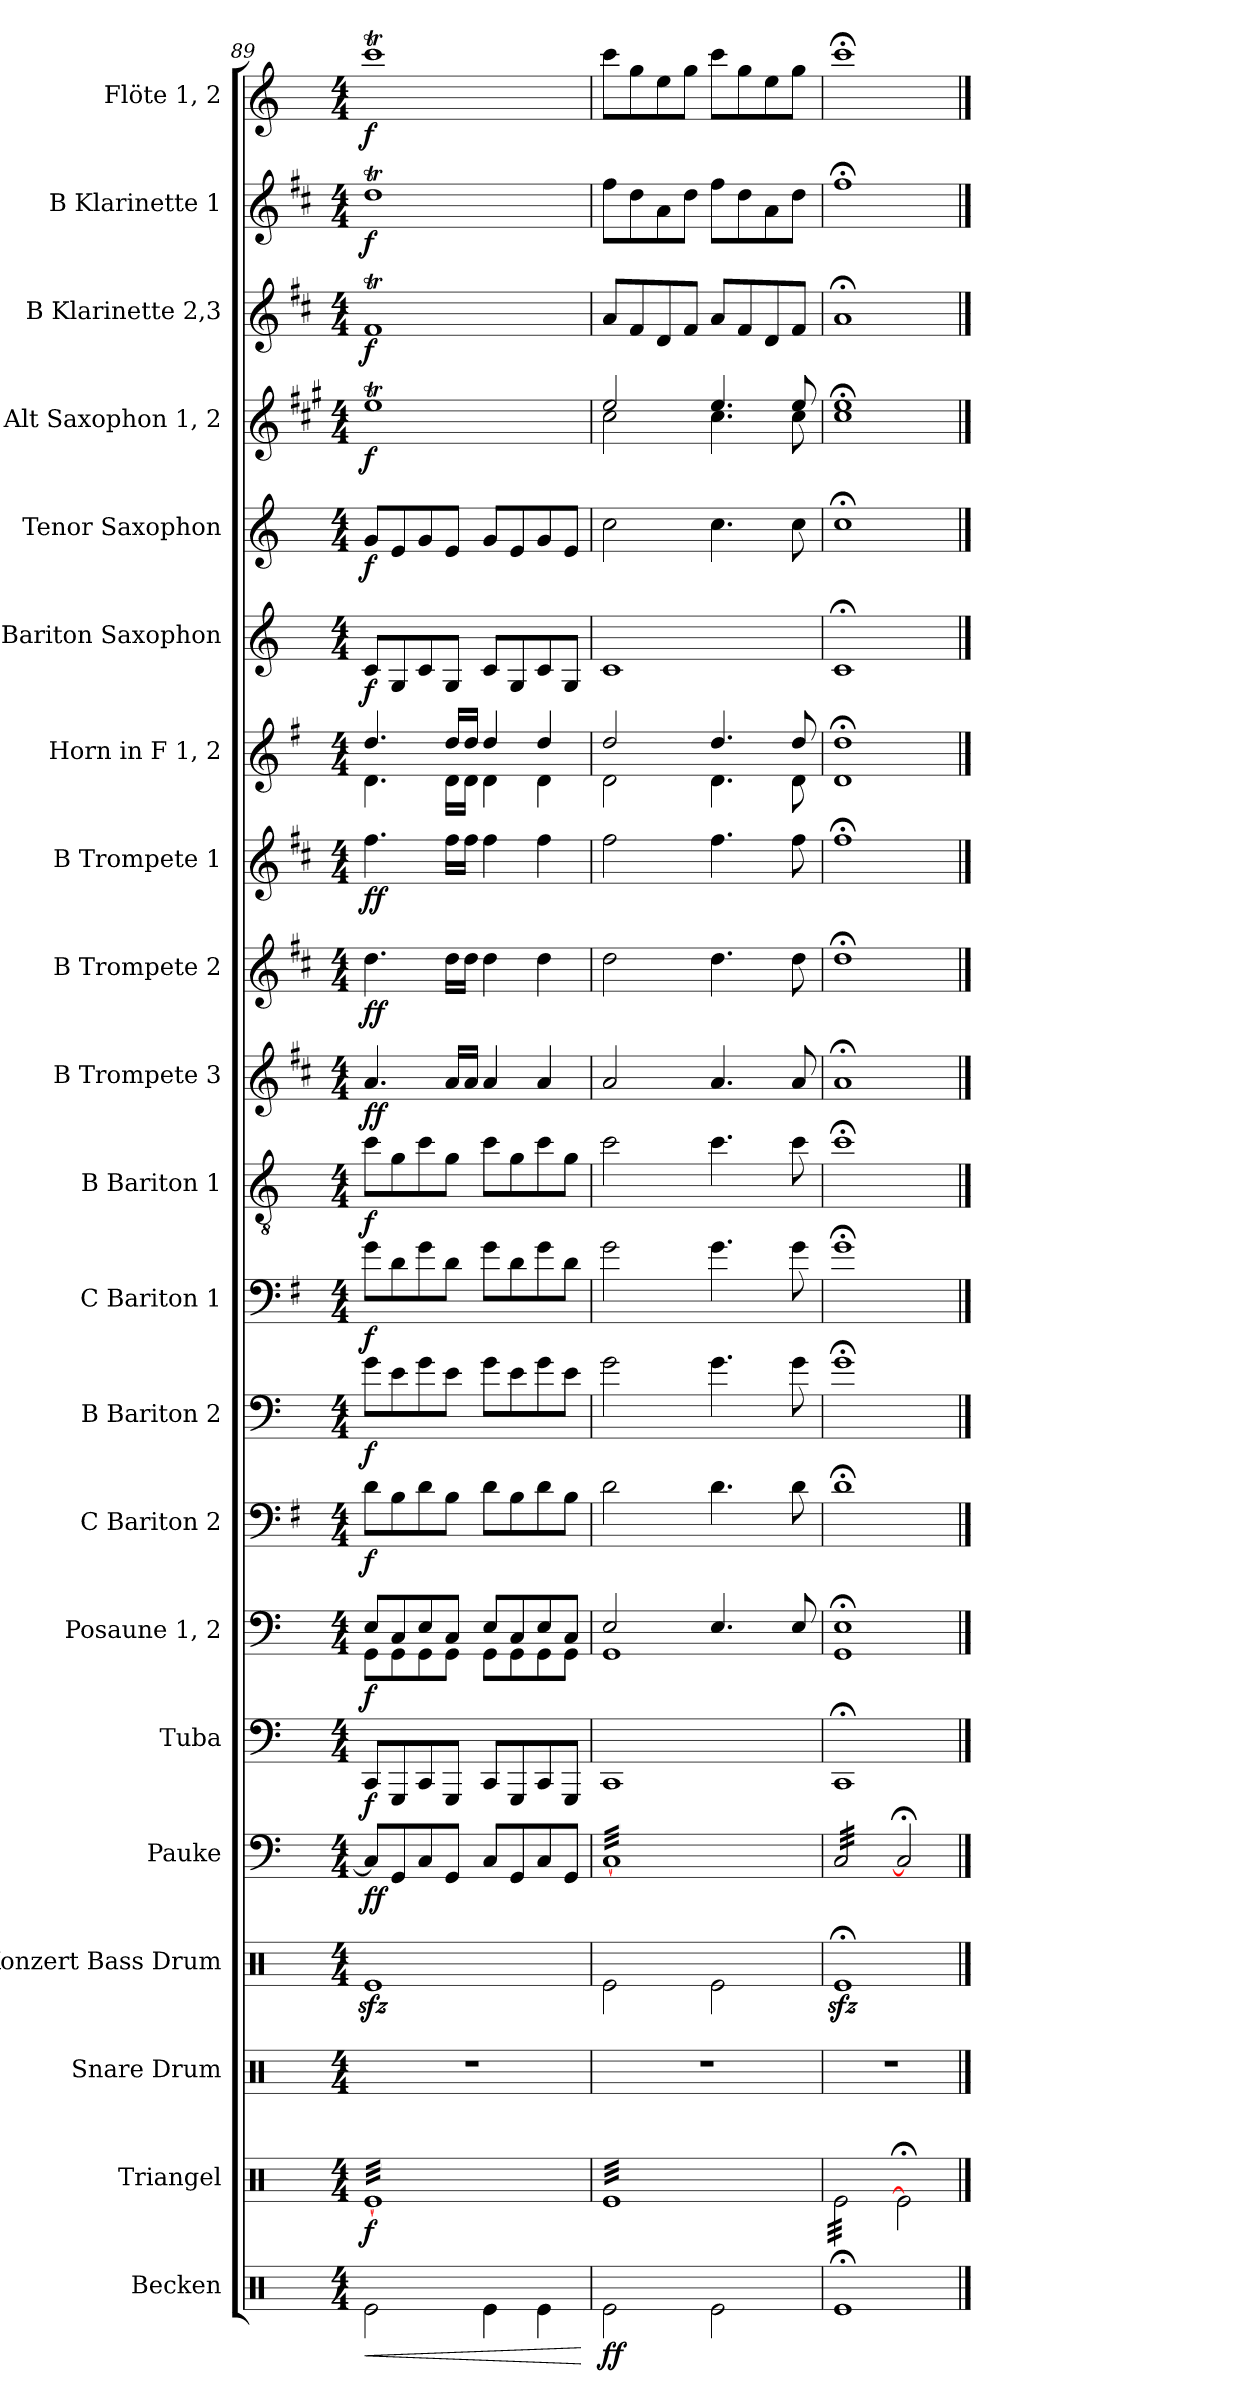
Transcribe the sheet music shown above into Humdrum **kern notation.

**kern	**dynam	**kern	**dynam	**kern	**kern	**kern	**dynam	**kern	**dynam	**kern	**dynam	**kern	**dynam	**kern	**dynam	**kern	**dynam	**kern	**dynam	**kern	**dynam	**kern	**dynam	**kern	**dynam	**kern	**kern	**dynam	**kern	**dynam	**kern	**dynam	**kern	**dynam	**kern	**dynam	**kern	**dynam
*part21	*part21	*part20	*part20	*part19	*part18	*part17	*part17	*part16	*part16	*part15	*part15	*part14	*part14	*part13	*part13	*part12	*part12	*part11	*part11	*part10	*part10	*part9	*part9	*part8	*part8	*part7	*part6	*part6	*part5	*part5	*part4	*part4	*part3	*part3	*part2	*part2	*part1	*part1
*staff21	*staff21	*staff20	*staff20	*staff19	*staff18	*staff17	*staff17	*staff16	*staff16	*staff15	*staff15	*staff14	*staff14	*staff13	*staff13	*staff12	*staff12	*staff11	*staff11	*staff10	*staff10	*staff9	*staff9	*staff8	*staff8	*staff7	*staff6	*staff6	*staff5	*staff5	*staff4	*staff4	*staff3	*staff3	*staff2	*staff2	*staff1	*staff1
*I"Becken	*	*I"Triangel	*	*I"Snare Drum	*I"Konzert Bass Drum	*I"Pauke	*	*I"Tuba	*	*I"Posaune 1, 2	*	*I"C Bariton 2	*	*I"B Bariton 2	*	*I"C Bariton 1	*	*I"B Bariton 1	*	*I"B Trompete 3	*	*I"B Trompete 2	*	*I"B Trompete 1	*	*I"Horn in F 1, 2	*I"Bariton Saxophon	*	*I"Tenor Saxophon	*	*I"Alt Saxophon 1, 2	*	*I"B Klarinette 2,3	*	*I"B Klarinette 1	*	*I"Flöte 1, 2	*
*I'Bkn.	*	*I'Trgl.	*	*I'Sn. Dr.	*I'Kon. BD	*I'Pk.	*	*I'Tba.	*	*I'Psn. 1, 2	*	*I'C Bar. 2	*	*I'B Bar. 2	*	*I'C Bar. 1	*	*I'B Bar. 1	*	*I'B Tpt. 3	*	*I'B Tpt. 2	*	*I'B Tpt. 1	*	*	*I'Bar. Sax.	*	*I'T. Sax.	*	*I'A. Sax. 1, 2	*	*I'B Kl. 2, 3	*	*I'B Kl. 1	*	*I'Fl.	*
*clefX	*	*clefX	*	*clefX	*clefX	*clefF4	*	*clefF4	*	*clefF4	*	*clefF4	*	*clefF4	*	*clefF4	*	*clefGv2	*	*clefG2	*	*clefG2	*	*clefG2	*	*clefG2	*clefG2	*	*clefG2	*	*clefG2	*	*clefG2	*	*clefG2	*	*clefG2	*
*	*	*	*	*	*	*	*	*	*	*	*	*ITrd4c7	*	*ITrd8c14	*	*ITrd4c7	*	*ITrd8c14	*	*ITrd1c2	*	*ITrd1c2	*	*ITrd1c2	*	*ITrd4c7	*ITrd12c21	*	*ITrd8c14	*	*ITrd5c9	*	*ITrd1c2	*	*ITrd1c2	*	*	*
*k[]	*	*k[]	*	*k[]	*k[]	*k[]	*	*k[]	*	*k[]	*	*k[]	*	*k[]	*	*k[]	*	*k[]	*	*k[]	*	*k[]	*	*k[]	*	*k[]	*k[]	*	*k[]	*	*k[]	*	*k[]	*	*k[]	*	*k[]	*
*M4/4	*	*M4/4	*	*M4/4	*M4/4	*M4/4	*	*M4/4	*	*M4/4	*	*M4/4	*	*M4/4	*	*M4/4	*	*M4/4	*	*M4/4	*	*M4/4	*	*M4/4	*	*M4/4	*M4/4	*	*M4/4	*	*M4/4	*	*M4/4	*	*M4/4	*	*M4/4	*
=89	=89	=89	=89	=89	=89	=89	=89	=89	=89	=89	=89	=89	=89	=89	=89	=89	=89	=89	=89	=89	=89	=89	=89	=89	=89	=89	=89	=89	=89	=89	=89	=89	=89	=89	=89	=89	=89	=89
!	!LO:HP:b	!	!LO:DY:b	!	!	!	!LO:DY:b	!	!LO:DY:b	!	!LO:DY:b	!	!LO:DY:b	!	!LO:DY:b	!	!LO:DY:b	!	!LO:DY:b	!	!LO:DY:b	!	!LO:DY:b	!	!LO:DY:b	!	!	!LO:DY:b	!	!LO:DY:b	!	!LO:DY:b	!	!LO:DY:b	!	!LO:DY:b	!	!LO:DY:b
*	*	*	*	*	*	*	*	*	*	*^	*	*	*	*	*	*	*	*	*	*	*	*	*	*	*	*^	*	*	*	*	*	*	*	*	*	*	*	*
*	*	*tremolo	*	*	*	*	*	*	*	*	*	*	*	*	*	*	*	*	*	*	*	*	*	*	*	*	*	*	*	*	*	*	*	*	*	*	*	*	*	*
2Re\	<	[32ReLLL	f	1r	1Rezz<	8C/L]	ff	8CC/L	f	8E/L	8GG\L	f	8G\L	f	8G\L	f	8c\L	f	8c\L	f	4.g/	ff	4.cc\	ff	4.ee\	ff	4.g/	4.G\	8C/L	f	8G/L	f	1gT	f	1et	f	1ccT	f	1cccT	f
.	.	32Re	.	.	.	.	.	.	.	.	.	.	.	.	.	.	.	.	.	.	.	.	.	.	.	.	.	.	.	.	.	.	.	.	.	.	.	.	.	.
.	.	32Re	.	.	.	.	.	.	.	.	.	.	.	.	.	.	.	.	.	.	.	.	.	.	.	.	.	.	.	.	.	.	.	.	.	.	.	.	.	.
.	.	32Re	.	.	.	.	.	.	.	.	.	.	.	.	.	.	.	.	.	.	.	.	.	.	.	.	.	.	.	.	.	.	.	.	.	.	.	.	.	.
.	.	32Re	.	.	.	8GG/	.	8GGG/	.	8C/	8GG\	.	8E\	.	8E\	.	8G\	.	8G\	.	.	.	.	.	.	.	.	.	8GG/	.	8E/	.	.	.	.	.	.	.	.	.
.	.	32Re	.	.	.	.	.	.	.	.	.	.	.	.	.	.	.	.	.	.	.	.	.	.	.	.	.	.	.	.	.	.	.	.	.	.	.	.	.	.
.	.	32Re	.	.	.	.	.	.	.	.	.	.	.	.	.	.	.	.	.	.	.	.	.	.	.	.	.	.	.	.	.	.	.	.	.	.	.	.	.	.
.	.	32Re	.	.	.	.	.	.	.	.	.	.	.	.	.	.	.	.	.	.	.	.	.	.	.	.	.	.	.	.	.	.	.	.	.	.	.	.	.	.
.	.	32Re	.	.	.	8C/	.	8CC/	.	8E/	8GG\	.	8G\	.	8G\	.	8c\	.	8c\	.	.	.	.	.	.	.	.	.	8C/	.	8G/	.	.	.	.	.	.	.	.	.
.	.	32Re	.	.	.	.	.	.	.	.	.	.	.	.	.	.	.	.	.	.	.	.	.	.	.	.	.	.	.	.	.	.	.	.	.	.	.	.	.	.
.	.	32Re	.	.	.	.	.	.	.	.	.	.	.	.	.	.	.	.	.	.	.	.	.	.	.	.	.	.	.	.	.	.	.	.	.	.	.	.	.	.
.	.	32Re	.	.	.	.	.	.	.	.	.	.	.	.	.	.	.	.	.	.	.	.	.	.	.	.	.	.	.	.	.	.	.	.	.	.	.	.	.	.
.	.	32Re	.	.	.	8GG/J	.	8GGG/J	.	8C/J	8GG\J	.	8E\J	.	8E\J	.	8G\J	.	8G\J	.	16g/LL	.	16cc\LL	.	16ee\LL	.	16g/LL	16G\LL	8GG/J	.	8E/J	.	.	.	.	.	.	.	.	.
.	.	32Re	.	.	.	.	.	.	.	.	.	.	.	.	.	.	.	.	.	.	.	.	.	.	.	.	.	.	.	.	.	.	.	.	.	.	.	.	.	.
.	.	32Re	.	.	.	.	.	.	.	.	.	.	.	.	.	.	.	.	.	.	16g/JJ	.	16cc\JJ	.	16ee\JJ	.	16g/JJ	16G\JJ	.	.	.	.	.	.	.	.	.	.	.	.
.	.	32Re	.	.	.	.	.	.	.	.	.	.	.	.	.	.	.	.	.	.	.	.	.	.	.	.	.	.	.	.	.	.	.	.	.	.	.	.	.	.
4Re\	.	32Re	.	.	.	8C/L	.	8CC/L	.	8E/L	8GG\L	.	8G\L	.	8G\L	.	8c\L	.	8c\L	.	4g/	.	4cc\	.	4ee\	.	4g/	4G\	8C/L	.	8G/L	.	.	.	.	.	.	.	.	.
.	.	32Re	.	.	.	.	.	.	.	.	.	.	.	.	.	.	.	.	.	.	.	.	.	.	.	.	.	.	.	.	.	.	.	.	.	.	.	.	.	.
.	.	32Re	.	.	.	.	.	.	.	.	.	.	.	.	.	.	.	.	.	.	.	.	.	.	.	.	.	.	.	.	.	.	.	.	.	.	.	.	.	.
.	.	32Re	.	.	.	.	.	.	.	.	.	.	.	.	.	.	.	.	.	.	.	.	.	.	.	.	.	.	.	.	.	.	.	.	.	.	.	.	.	.
.	.	32Re	.	.	.	8GG/	.	8GGG/	.	8C/	8GG\	.	8E\	.	8E\	.	8G\	.	8G\	.	.	.	.	.	.	.	.	.	8GG/	.	8E/	.	.	.	.	.	.	.	.	.
.	.	32Re	.	.	.	.	.	.	.	.	.	.	.	.	.	.	.	.	.	.	.	.	.	.	.	.	.	.	.	.	.	.	.	.	.	.	.	.	.	.
.	.	32Re	.	.	.	.	.	.	.	.	.	.	.	.	.	.	.	.	.	.	.	.	.	.	.	.	.	.	.	.	.	.	.	.	.	.	.	.	.	.
.	.	32Re	.	.	.	.	.	.	.	.	.	.	.	.	.	.	.	.	.	.	.	.	.	.	.	.	.	.	.	.	.	.	.	.	.	.	.	.	.	.
4Re\	.	32Re	.	.	.	8C/	.	8CC/	.	8E/	8GG\	.	8G\	.	8G\	.	8c\	.	8c\	.	4g/	.	4cc\	.	4ee\	.	4g/	4G\	8C/	.	8G/	.	.	.	.	.	.	.	.	.
.	.	32Re	.	.	.	.	.	.	.	.	.	.	.	.	.	.	.	.	.	.	.	.	.	.	.	.	.	.	.	.	.	.	.	.	.	.	.	.	.	.
.	.	32Re	.	.	.	.	.	.	.	.	.	.	.	.	.	.	.	.	.	.	.	.	.	.	.	.	.	.	.	.	.	.	.	.	.	.	.	.	.	.
.	.	32Re	.	.	.	.	.	.	.	.	.	.	.	.	.	.	.	.	.	.	.	.	.	.	.	.	.	.	.	.	.	.	.	.	.	.	.	.	.	.
.	.	32Re	.	.	.	8GG/J	.	8GGG/J	.	8C/J	8GG\J	.	8E\J	.	8E\J	.	8G\J	.	8G\J	.	.	.	.	.	.	.	.	.	8GG/J	.	8E/J	.	.	.	.	.	.	.	.	.
.	.	32Re	.	.	.	.	.	.	.	.	.	.	.	.	.	.	.	.	.	.	.	.	.	.	.	.	.	.	.	.	.	.	.	.	.	.	.	.	.	.
.	.	32Re	.	.	.	.	.	.	.	.	.	.	.	.	.	.	.	.	.	.	.	.	.	.	.	.	.	.	.	.	.	.	.	.	.	.	.	.	.	.
.	.	32ReJJJ	.	.	.	.	.	.	.	.	.	.	.	.	.	.	.	.	.	.	.	.	.	.	.	.	.	.	.	.	.	.	.	.	.	.	.	.	.	.
*	*	*	*	*	*	*	*	*	*	*v	*v	*	*	*	*	*	*	*	*	*	*	*	*	*	*	*	*v	*v	*	*	*	*	*	*	*	*	*	*	*	*
.	[	.	.	.	.	.	.	.	.	.	.	.	.	.	.	.	.	.	.	.	.	.	.	.	.	.	.	.	.	.	.	.	.	.	.	.	.	.
=90	=90	=90	=90	=90	=90	=90	=90	=90	=90	=90	=90	=90	=90	=90	=90	=90	=90	=90	=90	=90	=90	=90	=90	=90	=90	=90	=90	=90	=90	=90	=90	=90	=90	=90	=90	=90	=90	=90
*	*	*	*	*	*	*	*	*	*	*^	*	*	*	*	*	*	*	*	*	*	*	*	*	*	*	*^	*	*	*	*	*^	*	*	*	*	*	*	*
!	!LO:DY:b	!	!	!	!	!	!	!	!	!	!	!	!	!	!	!	!	!	!	!	!	!	!	!	!	!	!	!	!	!	!	!	!	!	!	!	!	!	!	!	!
*	*	*	*	*	*	*tremolo	*	*	*	*	*	*	*	*	*	*	*	*	*	*	*	*	*	*	*	*	*	*	*	*	*	*	*	*	*	*	*	*	*	*	*
2Re\	ff	32ReLLL	.	1r	2Re\	[32CLLL	.	1CC	.	2E/	1GG	.	2G\	.	2G\	.	2c\	.	2c\	.	2g/	.	2cc\	.	2ee\	.	2g/	2G\	1C	.	2c\	.	2g/	2e\	.	8g/L	.	8ee\L	.	8ccc\L	.
.	.	32Re	.	.	.	32C	.	.	.	.	.	.	.	.	.	.	.	.	.	.	.	.	.	.	.	.	.	.	.	.	.	.	.	.	.	.	.	.	.	.	.
.	.	32Re	.	.	.	32C	.	.	.	.	.	.	.	.	.	.	.	.	.	.	.	.	.	.	.	.	.	.	.	.	.	.	.	.	.	.	.	.	.	.	.
.	.	32Re	.	.	.	32C	.	.	.	.	.	.	.	.	.	.	.	.	.	.	.	.	.	.	.	.	.	.	.	.	.	.	.	.	.	.	.	.	.	.	.
.	.	32Re	.	.	.	32C	.	.	.	.	.	.	.	.	.	.	.	.	.	.	.	.	.	.	.	.	.	.	.	.	.	.	.	.	.	8e/	.	8cc\	.	8gg\	.
.	.	32Re	.	.	.	32C	.	.	.	.	.	.	.	.	.	.	.	.	.	.	.	.	.	.	.	.	.	.	.	.	.	.	.	.	.	.	.	.	.	.	.
.	.	32Re	.	.	.	32C	.	.	.	.	.	.	.	.	.	.	.	.	.	.	.	.	.	.	.	.	.	.	.	.	.	.	.	.	.	.	.	.	.	.	.
.	.	32Re	.	.	.	32C	.	.	.	.	.	.	.	.	.	.	.	.	.	.	.	.	.	.	.	.	.	.	.	.	.	.	.	.	.	.	.	.	.	.	.
.	.	32Re	.	.	.	32C	.	.	.	.	.	.	.	.	.	.	.	.	.	.	.	.	.	.	.	.	.	.	.	.	.	.	.	.	.	8c/	.	8g\	.	8ee\	.
.	.	32Re	.	.	.	32C	.	.	.	.	.	.	.	.	.	.	.	.	.	.	.	.	.	.	.	.	.	.	.	.	.	.	.	.	.	.	.	.	.	.	.
.	.	32Re	.	.	.	32C	.	.	.	.	.	.	.	.	.	.	.	.	.	.	.	.	.	.	.	.	.	.	.	.	.	.	.	.	.	.	.	.	.	.	.
.	.	32Re	.	.	.	32C	.	.	.	.	.	.	.	.	.	.	.	.	.	.	.	.	.	.	.	.	.	.	.	.	.	.	.	.	.	.	.	.	.	.	.
.	.	32Re	.	.	.	32C	.	.	.	.	.	.	.	.	.	.	.	.	.	.	.	.	.	.	.	.	.	.	.	.	.	.	.	.	.	8e/J	.	8cc\J	.	8gg\J	.
.	.	32Re	.	.	.	32C	.	.	.	.	.	.	.	.	.	.	.	.	.	.	.	.	.	.	.	.	.	.	.	.	.	.	.	.	.	.	.	.	.	.	.
.	.	32Re	.	.	.	32C	.	.	.	.	.	.	.	.	.	.	.	.	.	.	.	.	.	.	.	.	.	.	.	.	.	.	.	.	.	.	.	.	.	.	.
.	.	32Re	.	.	.	32C	.	.	.	.	.	.	.	.	.	.	.	.	.	.	.	.	.	.	.	.	.	.	.	.	.	.	.	.	.	.	.	.	.	.	.
2Re\	.	32Re	.	.	2Re\	32C	.	.	.	4.E/	.	.	4.G\	.	4.G\	.	4.c\	.	4.c\	.	4.g/	.	4.cc\	.	4.ee\	.	4.g/	4.G\	.	.	4.c\	.	4.g/	4.e\	.	8g/L	.	8ee\L	.	8ccc\L	.
.	.	32Re	.	.	.	32C	.	.	.	.	.	.	.	.	.	.	.	.	.	.	.	.	.	.	.	.	.	.	.	.	.	.	.	.	.	.	.	.	.	.	.
.	.	32Re	.	.	.	32C	.	.	.	.	.	.	.	.	.	.	.	.	.	.	.	.	.	.	.	.	.	.	.	.	.	.	.	.	.	.	.	.	.	.	.
.	.	32Re	.	.	.	32C	.	.	.	.	.	.	.	.	.	.	.	.	.	.	.	.	.	.	.	.	.	.	.	.	.	.	.	.	.	.	.	.	.	.	.
.	.	32Re	.	.	.	32C	.	.	.	.	.	.	.	.	.	.	.	.	.	.	.	.	.	.	.	.	.	.	.	.	.	.	.	.	.	8e/	.	8cc\	.	8gg\	.
.	.	32Re	.	.	.	32C	.	.	.	.	.	.	.	.	.	.	.	.	.	.	.	.	.	.	.	.	.	.	.	.	.	.	.	.	.	.	.	.	.	.	.
.	.	32Re	.	.	.	32C	.	.	.	.	.	.	.	.	.	.	.	.	.	.	.	.	.	.	.	.	.	.	.	.	.	.	.	.	.	.	.	.	.	.	.
.	.	32Re	.	.	.	32C	.	.	.	.	.	.	.	.	.	.	.	.	.	.	.	.	.	.	.	.	.	.	.	.	.	.	.	.	.	.	.	.	.	.	.
.	.	32Re	.	.	.	32C	.	.	.	.	.	.	.	.	.	.	.	.	.	.	.	.	.	.	.	.	.	.	.	.	.	.	.	.	.	8c/	.	8g\	.	8ee\	.
.	.	32Re	.	.	.	32C	.	.	.	.	.	.	.	.	.	.	.	.	.	.	.	.	.	.	.	.	.	.	.	.	.	.	.	.	.	.	.	.	.	.	.
.	.	32Re	.	.	.	32C	.	.	.	.	.	.	.	.	.	.	.	.	.	.	.	.	.	.	.	.	.	.	.	.	.	.	.	.	.	.	.	.	.	.	.
.	.	32Re	.	.	.	32C	.	.	.	.	.	.	.	.	.	.	.	.	.	.	.	.	.	.	.	.	.	.	.	.	.	.	.	.	.	.	.	.	.	.	.
.	.	32Re	.	.	.	32C	.	.	.	8E/	.	.	8G\	.	8G\	.	8c\	.	8c\	.	8g/	.	8cc\	.	8ee\	.	8g/	8G\	.	.	8c\	.	8g/	8e\	.	8e/J	.	8cc\J	.	8gg\J	.
.	.	32Re	.	.	.	32C	.	.	.	.	.	.	.	.	.	.	.	.	.	.	.	.	.	.	.	.	.	.	.	.	.	.	.	.	.	.	.	.	.	.	.
.	.	32Re	.	.	.	32C	.	.	.	.	.	.	.	.	.	.	.	.	.	.	.	.	.	.	.	.	.	.	.	.	.	.	.	.	.	.	.	.	.	.	.
.	.	32ReJJJ	.	.	.	32CJJJ	.	.	.	.	.	.	.	.	.	.	.	.	.	.	.	.	.	.	.	.	.	.	.	.	.	.	.	.	.	.	.	.	.	.	.
=91	=91	=91	=91	=91	=91	=91	=91	=91	=91	=91	=91	=91	=91	=91	=91	=91	=91	=91	=91	=91	=91	=91	=91	=91	=91	=91	=91	=91	=91	=91	=91	=91	=91	=91	=91	=91	=91	=91	=91	=91	=91
1Re;<	.	32Re\LLL	.	1r	1Rezz<;<	32C/LLL	.	1CC;<	.	1E;<	1GG	.	1G;<	.	1G;<	.	1c;<	.	1c;<	.	1g;<	.	1cc;<	.	1ee;<	.	1g;<	1G	1C;<	.	1c;<	.	1g;<	1e	.	1g;<	.	1ee;<	.	1ccc;<	.
.	.	32Re\	.	.	.	32C/	.	.	.	.	.	.	.	.	.	.	.	.	.	.	.	.	.	.	.	.	.	.	.	.	.	.	.	.	.	.	.	.	.	.	.
.	.	32Re\	.	.	.	32C/	.	.	.	.	.	.	.	.	.	.	.	.	.	.	.	.	.	.	.	.	.	.	.	.	.	.	.	.	.	.	.	.	.	.	.
.	.	32Re\	.	.	.	32C/	.	.	.	.	.	.	.	.	.	.	.	.	.	.	.	.	.	.	.	.	.	.	.	.	.	.	.	.	.	.	.	.	.	.	.
.	.	32Re\	.	.	.	32C/	.	.	.	.	.	.	.	.	.	.	.	.	.	.	.	.	.	.	.	.	.	.	.	.	.	.	.	.	.	.	.	.	.	.	.
.	.	32Re\	.	.	.	32C/	.	.	.	.	.	.	.	.	.	.	.	.	.	.	.	.	.	.	.	.	.	.	.	.	.	.	.	.	.	.	.	.	.	.	.
.	.	32Re\	.	.	.	32C/	.	.	.	.	.	.	.	.	.	.	.	.	.	.	.	.	.	.	.	.	.	.	.	.	.	.	.	.	.	.	.	.	.	.	.
.	.	32Re\	.	.	.	32C/	.	.	.	.	.	.	.	.	.	.	.	.	.	.	.	.	.	.	.	.	.	.	.	.	.	.	.	.	.	.	.	.	.	.	.
.	.	32Re\	.	.	.	32C/	.	.	.	.	.	.	.	.	.	.	.	.	.	.	.	.	.	.	.	.	.	.	.	.	.	.	.	.	.	.	.	.	.	.	.
.	.	32Re\	.	.	.	32C/	.	.	.	.	.	.	.	.	.	.	.	.	.	.	.	.	.	.	.	.	.	.	.	.	.	.	.	.	.	.	.	.	.	.	.
.	.	32Re\	.	.	.	32C/	.	.	.	.	.	.	.	.	.	.	.	.	.	.	.	.	.	.	.	.	.	.	.	.	.	.	.	.	.	.	.	.	.	.	.
.	.	32Re\	.	.	.	32C/	.	.	.	.	.	.	.	.	.	.	.	.	.	.	.	.	.	.	.	.	.	.	.	.	.	.	.	.	.	.	.	.	.	.	.
.	.	32Re\	.	.	.	32C/	.	.	.	.	.	.	.	.	.	.	.	.	.	.	.	.	.	.	.	.	.	.	.	.	.	.	.	.	.	.	.	.	.	.	.
.	.	32Re\	.	.	.	32C/	.	.	.	.	.	.	.	.	.	.	.	.	.	.	.	.	.	.	.	.	.	.	.	.	.	.	.	.	.	.	.	.	.	.	.
.	.	32Re\	.	.	.	32C/	.	.	.	.	.	.	.	.	.	.	.	.	.	.	.	.	.	.	.	.	.	.	.	.	.	.	.	.	.	.	.	.	.	.	.
.	.	32Re\JJJ	.	.	.	32C/JJJ	.	.	.	.	.	.	.	.	.	.	.	.	.	.	.	.	.	.	.	.	.	.	.	.	.	.	.	.	.	.	.	.	.	.	.
*	*	*	*	*	*	*Xtremolo	*	*	*	*	*	*	*	*	*	*	*	*	*	*	*	*	*	*	*	*	*	*	*	*	*	*	*	*	*	*	*	*	*	*	*
*	*	*Xtremolo	*	*	*	*	*	*	*	*	*	*	*	*	*	*	*	*	*	*	*	*	*	*	*	*	*	*	*	*	*	*	*	*	*	*	*	*	*	*	*
.	.	2Re;<\]	.	.	.	2C;</]	.	.	.	.	.	.	.	.	.	.	.	.	.	.	.	.	.	.	.	.	.	.	.	.	.	.	.	.	.	.	.	.	.	.	.
*	*	*	*	*	*	*	*	*	*	*v	*v	*	*	*	*	*	*	*	*	*	*	*	*	*	*	*	*v	*v	*	*	*	*	*v	*v	*	*	*	*	*	*	*
==	==	==	==	==	==	==	==	==	==	==	==	==	==	==	==	==	==	==	==	==	==	==	==	==	==	==	==	==	==	==	==	==	==	==	==	==	==	==
*-	*-	*-	*-	*-	*-	*-	*-	*-	*-	*-	*-	*-	*-	*-	*-	*-	*-	*-	*-	*-	*-	*-	*-	*-	*-	*-	*-	*-	*-	*-	*-	*-	*-	*-	*-	*-	*-	*-
